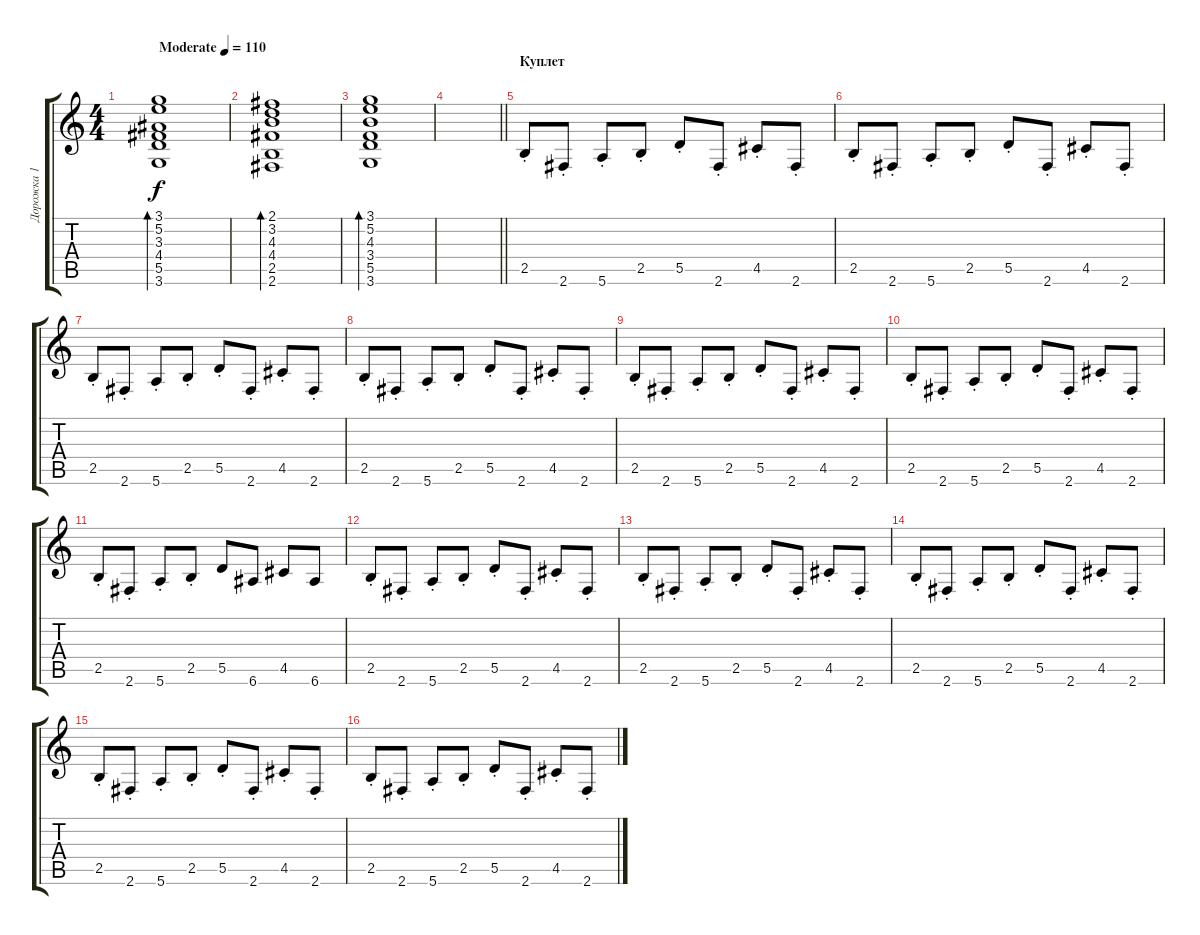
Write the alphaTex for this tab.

\track ("Дорожка 1" "Дорожка 1") {instrument acousticguitarsteel}
\staff {score tabs}
\tuning (E4 B3 G3 D3 A2 E2) {hide}
\ts (4 4)
\tempo (110 "Moderate")
\clef g2
\ks c
(3.1 5.2 3.3 4.4 5.5 3.6).1{bd 60 dy f instrument acousticguitarsteel} |
(2.1 3.2 4.3 4.4 2.5 2.6).1{bd 60} |
(3.1 5.2 4.3 3.4 5.5 3.6).1{bd 60} |
\barLineRight lightlight
|
\section ("" "Куплет")
2.5{st}.8{volume 12} 2.6{st}.8 5.6{st}.8 2.5{st}.8 5.5{st}.8 2.6{st}.8 4.5{st}.8 2.6{st}.8 |
2.5{st}.8 2.6{st}.8 5.6{st}.8 2.5{st}.8 5.5{st}.8 2.6{st}.8 4.5{st}.8 2.6{st}.8 |
2.5{st}.8 2.6{st}.8 5.6{st}.8 2.5{st}.8 5.5{st}.8 2.6{st}.8 4.5{st}.8 2.6{st}.8 |
2.5{st}.8 2.6{st}.8 5.6{st}.8 2.5{st}.8 5.5{st}.8 2.6{st}.8 4.5{st}.8 2.6{st}.8 |
2.5{st}.8 2.6{st}.8 5.6{st}.8 2.5{st}.8 5.5{st}.8 2.6{st}.8 4.5{st}.8 2.6{st}.8 |
2.5{st}.8 2.6{st}.8 5.6{st}.8 2.5{st}.8 5.5{st}.8 2.6{st}.8 4.5{st}.8 2.6{st}.8 |
2.5{st}.8 2.6{st}.8 5.6{st}.8 2.5{st}.8 5.5.8 6.6.8 4.5.8 6.6.8 |
2.5{st}.8 2.6{st}.8 5.6{st}.8 2.5{st}.8 5.5{st}.8 2.6{st}.8 4.5{st}.8 2.6{st}.8 |
2.5{st}.8 2.6{st}.8 5.6{st}.8 2.5{st}.8 5.5{st}.8 2.6{st}.8 4.5{st}.8 2.6{st}.8 |
2.5{st}.8 2.6{st}.8 5.6{st}.8 2.5{st}.8 5.5{st}.8 2.6{st}.8 4.5{st}.8 2.6{st}.8 |
2.5{st}.8 2.6{st}.8 5.6{st}.8 2.5{st}.8 5.5{st}.8 2.6{st}.8 4.5{st}.8 2.6{st}.8 |
2.5{st}.8 2.6{st}.8 5.6{st}.8 2.5{st}.8 5.5{st}.8 2.6{st}.8 4.5{st}.8 2.6{st}.8
